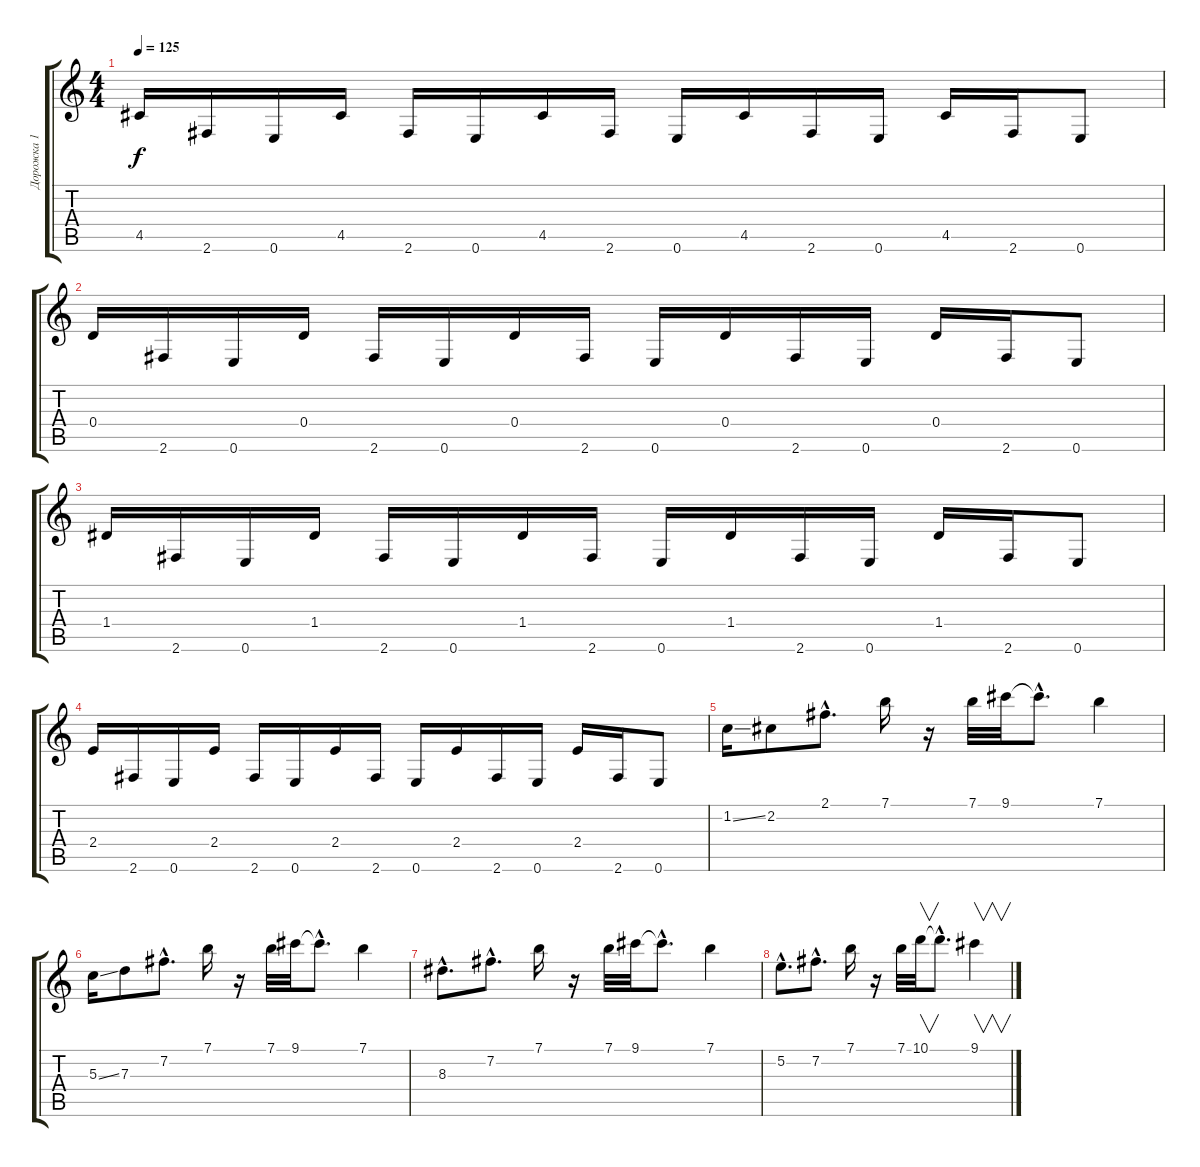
\track ("Дорожка 1" "Дорожка 1") {instrument distortionguitar}
\staff {score tabs}
\tuning (E4 B3 G3 D3 A2 E2) {hide}
\ts (4 4)
\tempo 125
\clef g2
\ks c
4.5.16{dy f} 2.6.16 0.6.16 4.5.16 2.6.16 0.6.16 4.5.16 2.6.16 0.6.16 4.5.16 2.6.16 0.6.16 4.5.16 2.6.16 0.6.8 |
0.4.16 2.6.16 0.6.16 0.4.16 2.6.16 0.6.16 0.4.16 2.6.16 0.6.16 0.4.16 2.6.16 0.6.16 0.4.16 2.6.16 0.6.8 |
1.4.16 2.6.16 0.6.16 1.4.16 2.6.16 0.6.16 1.4.16 2.6.16 0.6.16 1.4.16 2.6.16 0.6.16 1.4.16 2.6.16 0.6.8 |
2.4.16 2.6.16 0.6.16 2.4.16 2.6.16 0.6.16 2.4.16 2.6.16 0.6.16 2.4.16 2.6.16 0.6.16 2.4.16 2.6.16 0.6.8 |
1.2{ss}.16 2.2.8 2.1{hac}.8{d} 7.1.16 r.16 7.1.32 9.1.32 9.1{hac t}.8{d} 7.1.4 |
5.3{ss}.16 7.3.8 7.2{hac}.8{d} 7.1.16 r.16 7.1.32 9.1.32 9.1{hac t}.8{d} 7.1.4 |
8.3{hac}.8{d} 7.2{hac}.8{d} 7.1.16 r.16 7.1.32 9.1.32 9.1{hac t}.8{d} 7.1.4 |
5.2{hac}.8{d} 7.2{hac}.8{d} 7.1.16 r.16 7.1.32 10.1.32{v} 10.1{hac t}.8{d} 9.1.4{v}
